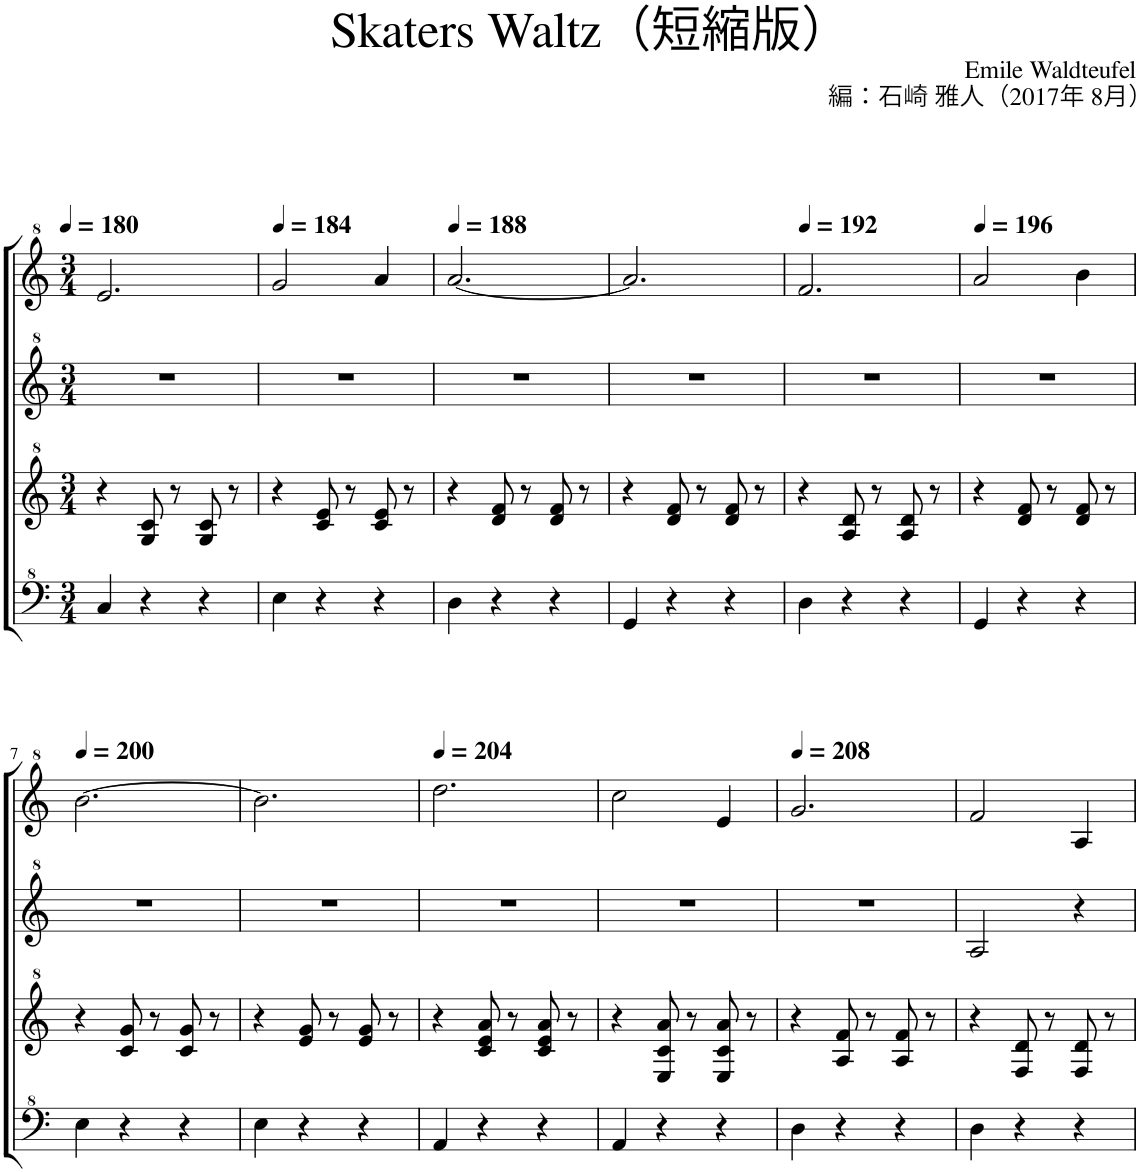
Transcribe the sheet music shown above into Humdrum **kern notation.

**kern	**kern	**kern	**kern
*part1	*part1	*part1	*part1
*staff4	*staff3	*staff2	*staff1
*I"Model III	*	*	*
*clefF^4	*clefG^2	*clefG^2	*clefG^2
*k[]	*k[]	*k[]	*k[]
*M3/4	*M3/4	*M3/4	*M3/4
*MM180	*MM180	*MM180	*MM180
=1	=1	=1	=1
4c/	4r	2.r	2.ee/
4r	8g/ 8cc/	.	.
.	8r	.	.
4r	8g/ 8cc/	.	.
.	8r	.	.
=2	=2	=2	=2
*	*	*	*MM184
4e\	4r	2.r	2gg/
4r	8cc/ 8ee/	.	.
.	8r	.	.
4r	8cc/ 8ee/	.	4aa/
.	8r	.	.
=3	=3	=3	=3
*	*	*	*MM188
4d\	4r	2.r	[2.aa/
4r	8dd/ 8ff/	.	.
.	8r	.	.
4r	8dd/ 8ff/	.	.
.	8r	.	.
=4	=4	=4	=4
4G/	4r	2.r	2.aa/]
4r	8dd/ 8ff/	.	.
.	8r	.	.
4r	8dd/ 8ff/	.	.
.	8r	.	.
=5	=5	=5	=5
*	*	*	*MM192
4d\	4r	2.r	2.ff/
4r	8a/ 8dd/	.	.
.	8r	.	.
4r	8a/ 8dd/	.	.
.	8r	.	.
=6	=6	=6	=6
*	*	*	*MM196
4G/	4r	2.r	2aa/
4r	8dd/ 8ff/	.	.
.	8r	.	.
4r	8dd/ 8ff/	.	4bb\
.	8r	.	.
!!LO:LB:g=z
=7	=7	=7	=7
*	*	*	*MM200
4e\	4r	2.r	[2.bb\
4r	8cc/ 8gg/	.	.
.	8r	.	.
4r	8cc/ 8gg/	.	.
.	8r	.	.
=8	=8	=8	=8
4e\	4r	2.r	2.bb\]
4r	8ee/ 8gg/	.	.
.	8r	.	.
4r	8ee/ 8gg/	.	.
.	8r	.	.
=9	=9	=9	=9
*	*	*	*MM204
4A/	4r	2.r	2.ddd\
4r	8cc/ 8ee/ 8aa/	.	.
.	8r	.	.
4r	8cc/ 8ee/ 8aa/	.	.
.	8r	.	.
=10	=10	=10	=10
4A/	4r	2.r	2ccc\
4r	8e/ 8cc/ 8aa/	.	.
.	8r	.	.
4r	8e/ 8cc/ 8aa/	.	4ee/
.	8r	.	.
=11	=11	=11	=11
*	*	*	*MM208
4d\	4r	2.r	2.gg/
4r	8a/ 8ff/	.	.
.	8r	.	.
4r	8a/ 8ff/	.	.
.	8r	.	.
=12	=12	=12	=12
4d\	4r	2a/	2ff/
4r	8f/ 8dd/	.	.
.	8r	.	.
4r	8f/ 8dd/	4r	4a/
.	8r	.	.
=	=	=	=
*-	*-	*-	*-
